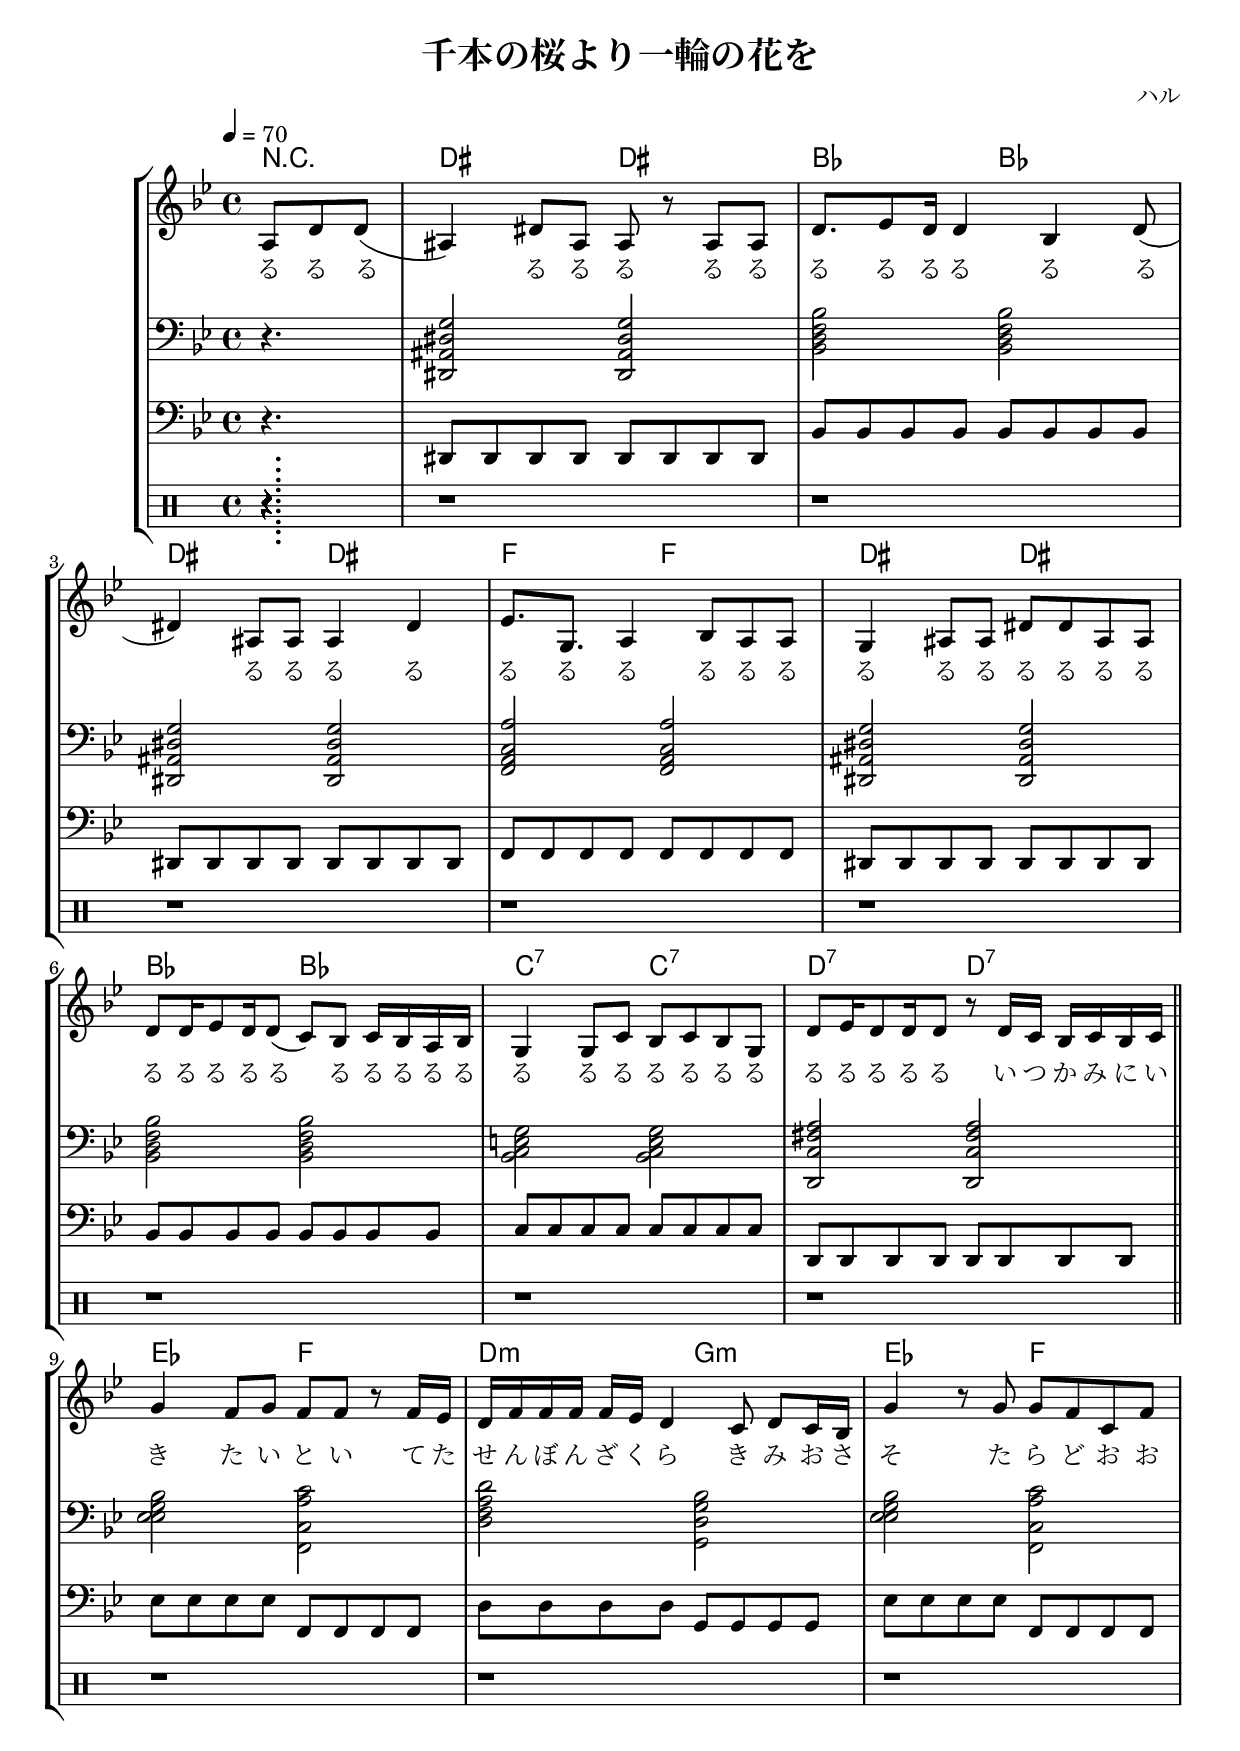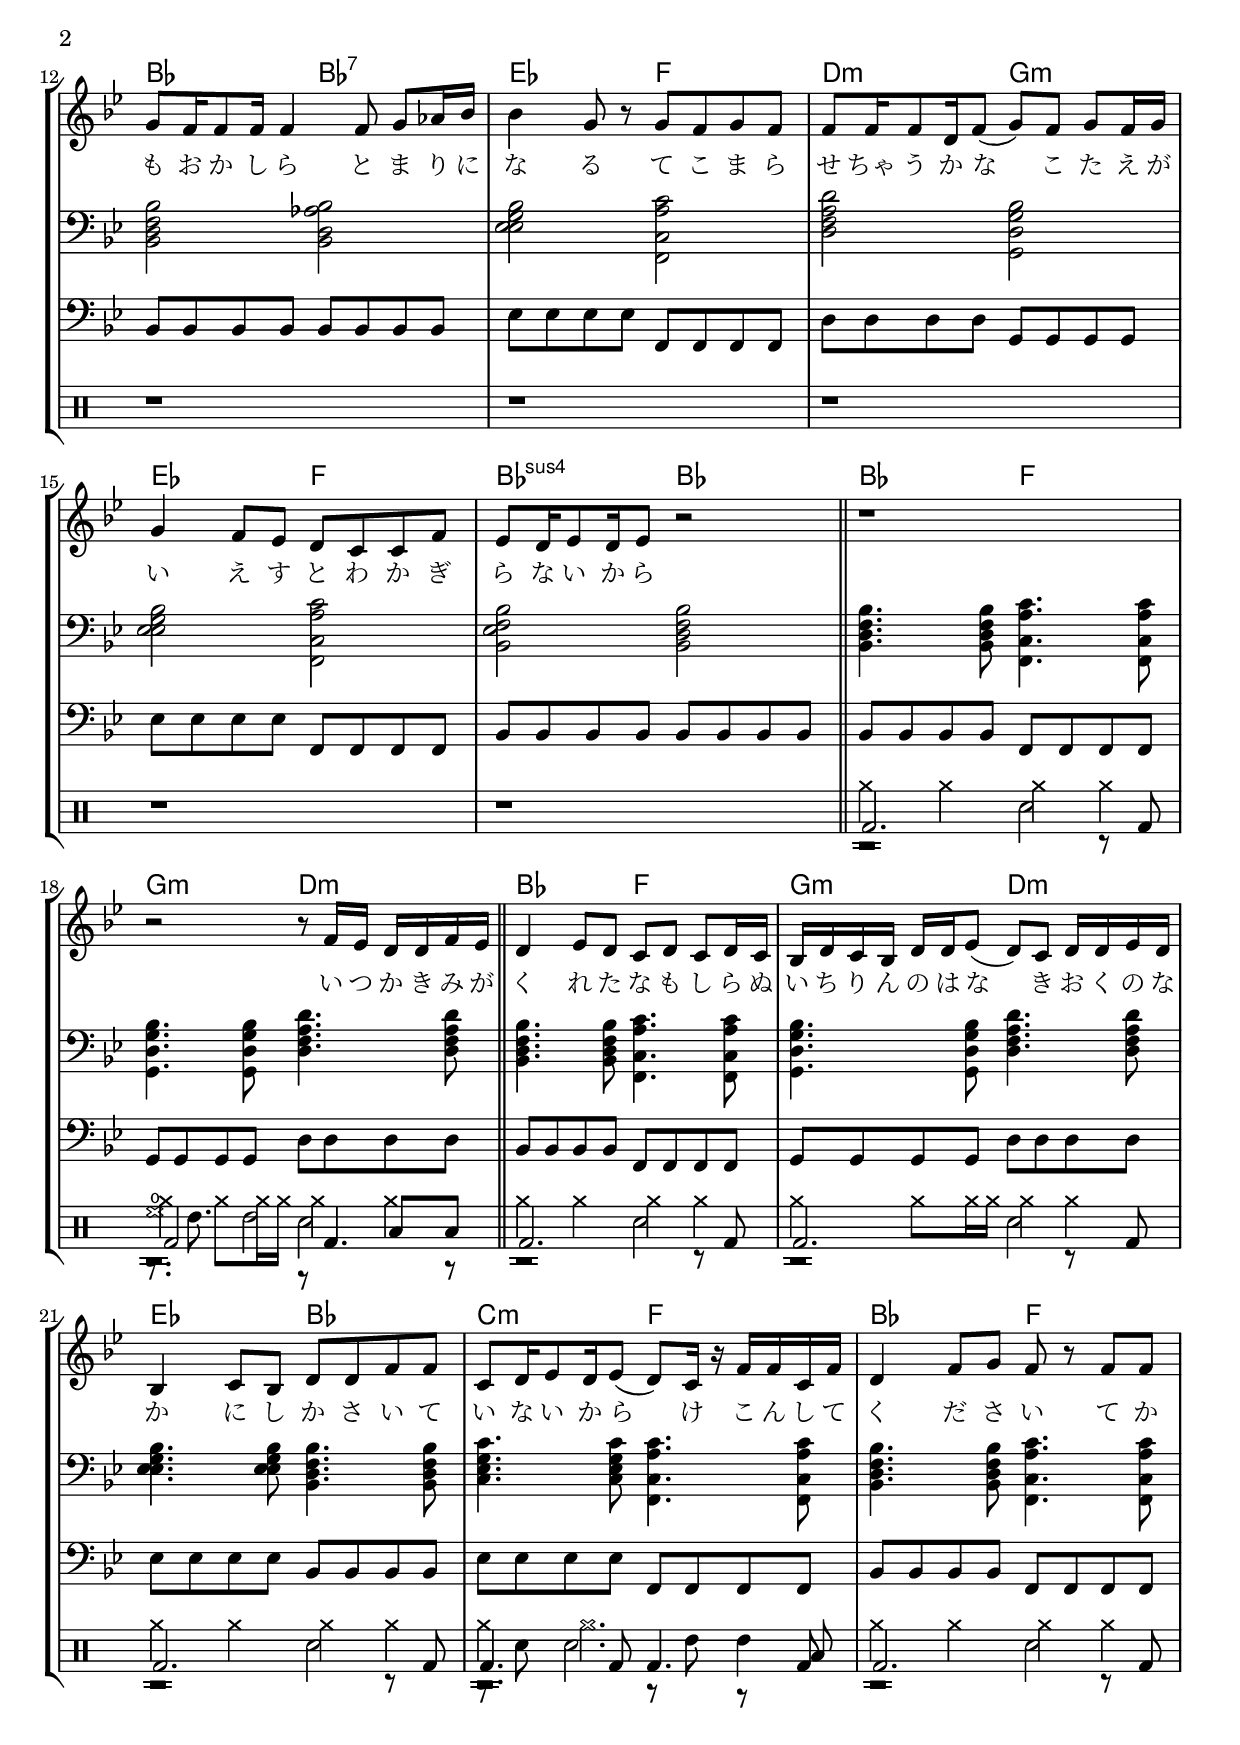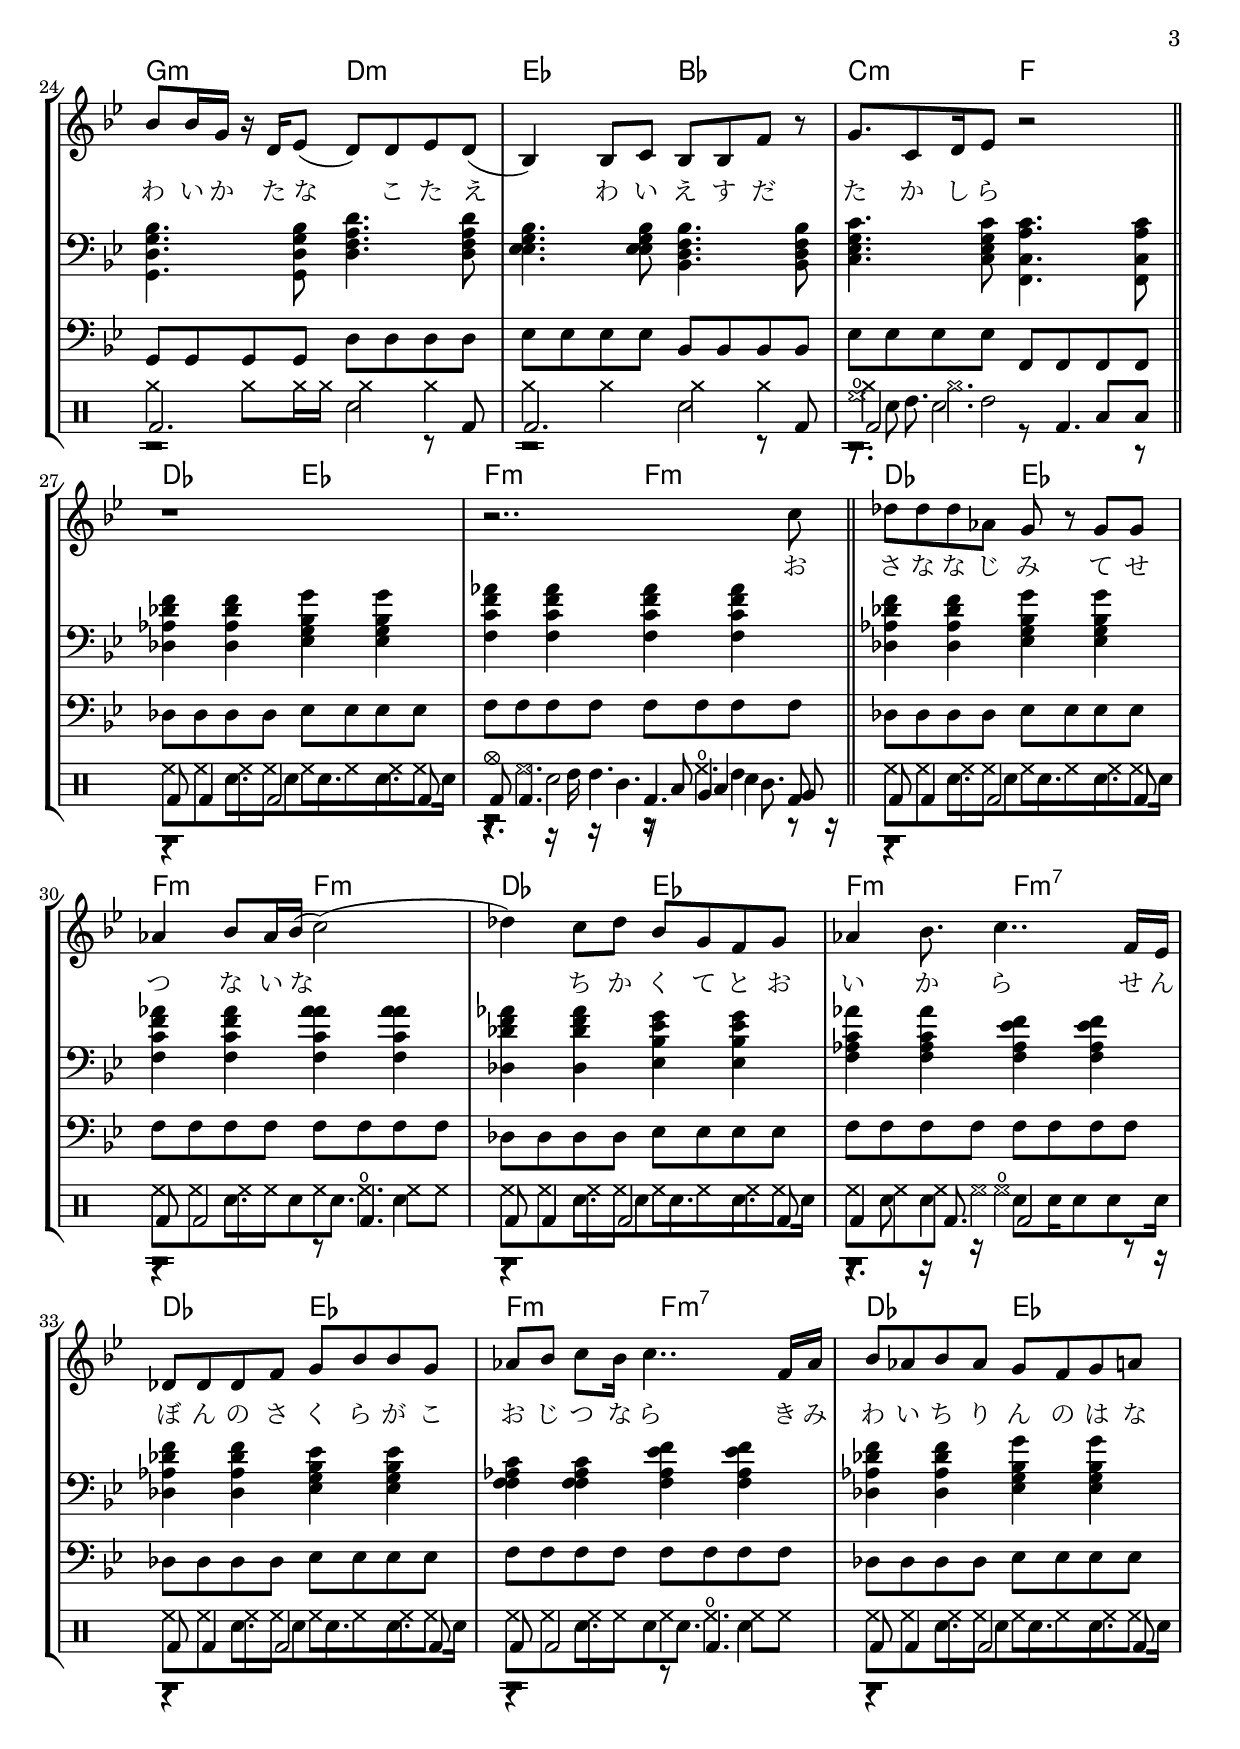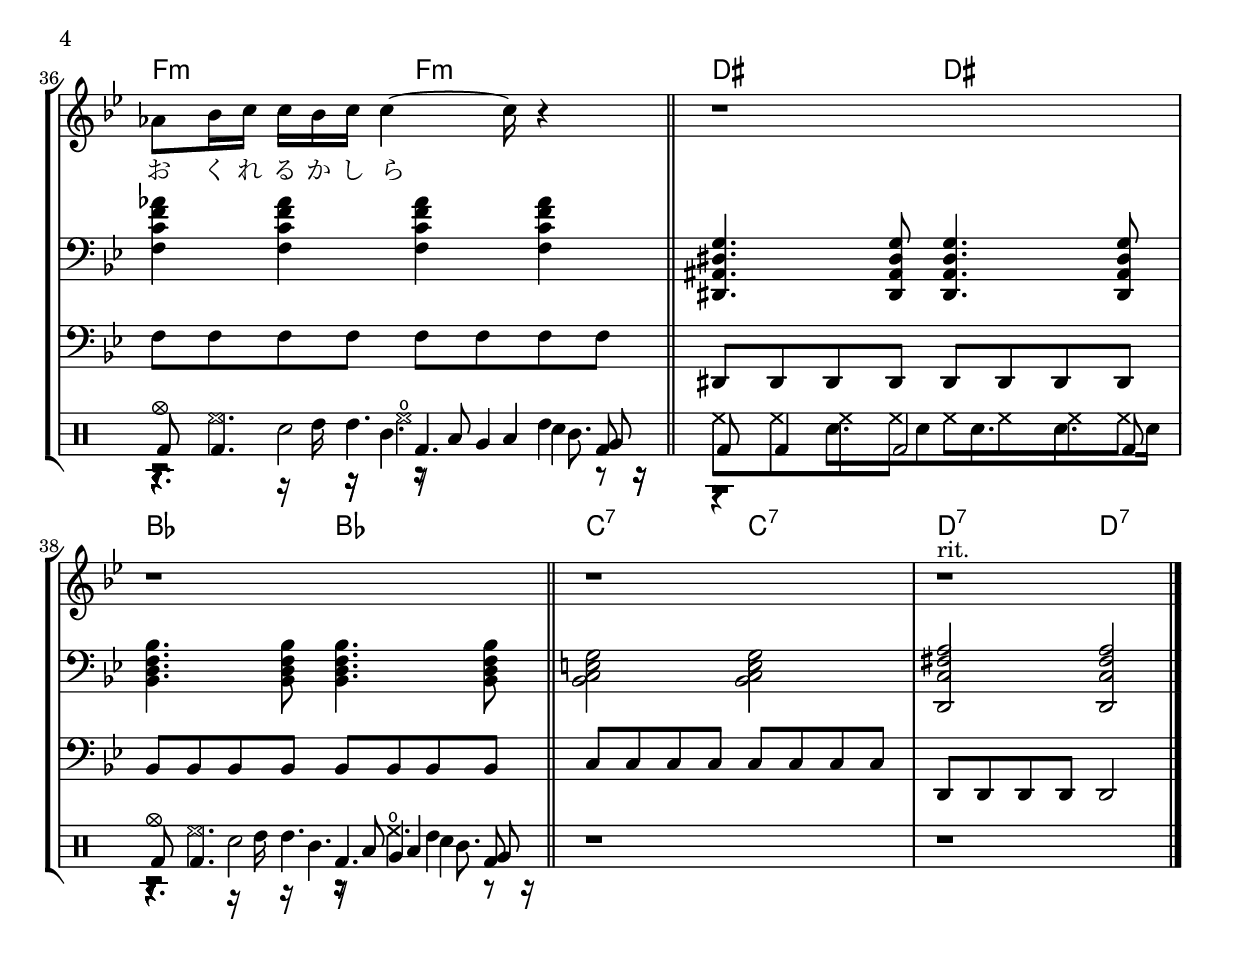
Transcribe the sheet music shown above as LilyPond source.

\version "2.12.1"

\header {
	title = \markup {千本の桜より一輪の花を}
	composer = \markup \center-column {ハル}
}

harmony = \chordmode {
		r4.dis2 dis bes bes dis dis f f dis dis bes bes c:7 c:7 d:7 d:7 

	es f d:m g:m es f bes bes:7 es f d:m g:m es f bes:sus4 bes 

	bes f g:m d:m 

	bes f g:m d:m es bes c:m f bes f g:m d:m es bes c:m f 

	des es f:m f:m 

	des es f:m f:m des es f:m f:min7 des es f:m f:min7 des es f:m f:m 

	dis dis bes bes 

	c:7 c:7 d:7 d:7 
}

melody = {
	\set Staff.midiInstrument = #"Electric Bass (pick)"
	\partial 8*3
		\key bes \major
	\tempo 4 = 70
a8  d'8  d'8 
	(ais4)  dis'8  ais8  ais8  r8  ais8  ais8 
	d'8.  es'8  d'16  d'4  bes4  d'8 
	(dis'4)  ais8  ais8  ais4  dis'4 
	es'8.  g8.  a4  bes8  a8  a8 
	g4  ais8  ais8  dis'8  dis'8  ais8  ais8 
	d'8  d'16  es'8  d'16  d'8  (c'8)  bes8  c'16  bes16  a16  bes16 
	g4  g8  c'8  bes8  c'8  bes8  g8 
	d'8  es'16  d'8  d'16  d'8  	r8 	\set Staff.midiInstrument = #"fss0.34"
	d'16  c'16  bes16  c'16  bes16  c'16 
	g'4  f'8  g'8  f'8  f'8  r8  f'16  es'16 
	d'16  f'16  f'16  f'16  f'16  es'16  d'4  c'8  d'8  c'16  bes16 
	g'4  r8  g'8  g'8  f'8  c'8  f'8 
	g'8  f'16  f'8  f'16  f'4  f'8  g'8  as'16  bes'16 
	bes'4  g'8  r8  g'8  f'8  g'8  f'8 
	f'8  f'16  f'8  d'16  f'8  (g'8)  f'8  g'8  f'16  g'16 
	g'4  f'8  es'8  d'8  c'8  c'8  f'8 
	es'8  d'16  es'8  d'16  es'8  	r2 	r1 | r2 r8 
	\set Staff.midiInstrument = #"fss0.31"
	f'16  es'16  d'16  d'16  f'16  es'16 
	d'4  es'8  d'8  c'8  d'8  c'8  d'16  c'16 
	bes16  d'16  c'16  bes16  d'16  d'16  es'8  (d'8)  c'8  d'16  d'16  es'16  d'16 
	bes4  c'8  bes8  d'8  d'8  f'8  f'8 
	c'8  d'16  es'8  d'16  es'8  (d'8)  c'16  r16  f'16  f'16  c'16  f'16 
	d'4  f'8  g'8  f'8  r8  f'8  f'8 
	bes'8  bes'16  g'16  r16  d'16  es'8  (d'8)  d'8  es'8  d'8 
	(bes4)  bes8  c'8  bes8  bes8  f'8  r8 
	g'8.  c'8  d'16  es'8  	r2 	r1 | r2.. 
	\set Staff.midiInstrument = #"fss0.32"
	c''8 
	des''8  des''8  des''8  as'8  g'8  r8  g'8  g'8 
	as'4  bes'8  as'16  bes'16  (c''2) 
	(des''4)  c''8  des''8  bes'8  g'8  f'8  g'8 
	as'4  bes'8.  c''4..  f'16  es'16 
	des'8  des'8  des'8  f'8  g'8  bes'8  bes'8  g'8 
	as'8  bes'8  c''8  bes'16  c''4..  f'16  as'16 
	bes'8  as'8  bes'8  as'8  g'8  f'8  g'8  a'8 
	as'8  bes'16  c''16  c''16  bes'16  c''16  c''4~c''16  	r4 	r1 | r1   
	r1 | r1^"rit." \bar "|."
}

words = \lyricmode {
	る  る  る  る  る  る  る  る  る  る  る  る  る  る  る  る  る  る  る  る  る  る  る  る  る  る  る  る  る  る  る  る  る  る  る  る  る  る  る  る  る  る  る  る  る  る  る  る  る  る  る  る  る  
	い  つ  か  み  に  い  き  た  い  と  い  て  た  せ  ん  ぼ  ん  ざ  く  ら  き  み  お  さ  そ  た  ら  ど  お  お  も  お  か  し  ら  と  ま  り  に  な  る  て  こ  ま  ら  せ  ちゃ  う  か  な  こ  た  え  が  い  え  す  と  わ  か  ぎ  ら  な  い  か  ら  
	
	い  つ  か  き  み  が  く  れ  た  な  も  し  ら  ぬ  い  ち  り  ん  の  は  な  き  お  く  の  な  か  に  し  か  さ  い  て  い  な  い  か  ら  け  こ  ん  し  て  く  だ  さ  い  て  か  わ  い  か  た  な  こ  た  え  わ  い  え  す  だ  た  か  し  ら  
	
	お  さ  な  な  じ  み  て  せ  つ  な  い  な  ち  か  く  て  と  お  い  か  ら  せ  ん  ぼ  ん  の  さ  く  ら  が  こ  お  じ  つ  な  ら  き  み  わ  い  ち  り  ん  の  は  な  お  く  れ  る  か  し  ら  
	
	
}

tempochange = {
	\tempo 4 = 70
	r1 | r1 | r1 | r1 | r1 | r1 | r1 | r1 \bar "||"
	\tempo 4 = 70
	r1 | r1 | r1 | r1 | r1 | r1 | r1 | r1 \bar "||"
	\tempo 4 = 70
	r1 | r1 \bar "||"
	\tempo 4 = 70
	r1 | r1 | r1 | r1 | r1 | r1 | r1 | r1 \bar "||"
	\tempo 4 = 70
	r1 | r1 \bar "||"
	\tempo 4 = 70
	r1 | r1 | r1 | r1 | r1 | r1 | r1 | r1 \bar "||"
	\tempo 4 = 70
	r1 | r1 \bar "||"
	\tempo 4 = 70
	r1 | \tempo 4 = 52 r2 \tempo 4 = 46 r2 \bar "|."
}

mainacc = {
	\clef bass
	\set Staff.midiInstrument = #"Electric Guitar (clean)"
	\key bes \major
	\tempo 4 = 70
	\partial 8*3
	r4.	<dis, ais, dis g>2
	<dis, ais, dis g>2
	<bes, d f bes>2
	<bes, d f bes>2
	<dis, ais, dis g>2
	<dis, ais, dis g>2
	<f, a, c a>2
	<f, a, c a>2
	<dis, ais, dis g>2
	<dis, ais, dis g>2
	<bes, d f bes>2
	<bes, d f bes>2
	<c bes, e g>2
	<c bes, e g>2
	<d, c fis a>2
	<d, c fis a>2
	\bar "||"

	\set Staff.midiInstrument = #"Electric Guitar (clean)"
	<es es g bes>2
	<f, c a c'>2
	<d f a d'>2
	<g, d g bes>2
	<es es g bes>2
	<f, c a c'>2
	<bes, d f bes>2
	<bes, d as bes>2
	<es es g bes>2
	<f, c a c'>2
	<d f a d'>2
	<g, d g bes>2
	<es es g bes>2
	<f, c a c'>2
	<bes, es f bes>2
	<bes, d f bes>2
	\bar "||"

	\set Staff.midiInstrument = #"Electric Guitar (clean)"
	<bes, d f bes>4. <bes, d f bes>8
	<f, c a c'>4. <f, c a c'>8
	<g, d g bes>4. <g, d g bes>8
	<d f a d'>4. <d f a d'>8
	\bar "||"

	\set Staff.midiInstrument = #"Electric Guitar (clean)"
	<bes, d f bes>4. <bes, d f bes>8
	<f, c a c'>4. <f, c a c'>8
	<g, d g bes>4. <g, d g bes>8
	<d f a d'>4. <d f a d'>8
	<es es g bes>4. <es es g bes>8
	<bes, d f bes>4. <bes, d f bes>8
	<es c g c'>4. <es c g c'>8
	<f, c a c'>4. <f, c a c'>8
	<bes, d f bes>4. <bes, d f bes>8
	<f, c a c'>4. <f, c a c'>8
	<g, d g bes>4. <g, d g bes>8
	<d f a d'>4. <d f a d'>8
	<es es g bes>4. <es es g bes>8
	<bes, d f bes>4. <bes, d f bes>8
	<es c g c'>4. <es c g c'>8
	<f, c a c'>4. <f, c a c'>8
	\bar "||"

	\set Staff.midiInstrument = #"Electric Guitar (clean)"
	<des as des' f'>4 <des as des' f'>4
	<es g bes g'>4 <es g bes g'>4
	<f c' f' as'>4 <f c' f' as'>4
	<f c' f' as'>4 <f c' f' as'>4
	\bar "||"

	\set Staff.midiInstrument = #"Electric Guitar (clean)"
	<des as des' f'>4 <des as des' f'>4
	<es g bes g'>4 <es g bes g'>4
	<f c' f' as'>4 <f c' f' as'>4
	<f c' as' as'>4 <f c' as' as'>4
	<des des' f' as'>4 <des des' f' as'>4
	<es bes es' g'>4 <es bes es' g'>4
	<f as c' as'>4 <f as c' as'>4
	<f as es' f'>4 <f as es' f'>4
	<des as des' f'>4 <des as des' f'>4
	<es g bes es'>4 <es g bes es'>4
	<f f as c'>4 <f f as c'>4
	<f as es' f'>4 <f as es' f'>4
	<des as des' f'>4 <des as des' f'>4
	<es g bes g'>4 <es g bes g'>4
	<f c' f' as'>4 <f c' f' as'>4
	<f c' f' as'>4 <f c' f' as'>4
	\bar "||"

	\set Staff.midiInstrument = #"Electric Guitar (clean)"
	<dis, ais, dis g>4. <dis, ais, dis g>8
	<dis, ais, dis g>4. <dis, ais, dis g>8
	<bes, d f bes>4. <bes, d f bes>8
	<bes, d f bes>4. <bes, d f bes>8
	\bar "||"

	\set Staff.midiInstrument = #"Electric Guitar (clean)"
	<c bes, e g>2
	<c bes, e g>2
	<d, c fis a>2
	<d, c fis a>2
	\bar "|."
}

subacc = {
	\clef bass
	\set Staff.midiInstrument = #"Electric Bass (finger)"
	\key bes \major
	\tempo 4 = 70
	\partial 8*3
	r4.	dis,8 dis,8 dis,8 dis,8
	dis,8 dis,8 dis,8 dis,8
	bes,8 bes,8 bes,8 bes,8
	bes,8 bes,8 bes,8 bes,8
	dis,8 dis,8 dis,8 dis,8
	dis,8 dis,8 dis,8 dis,8
	f,8 f,8 f,8 f,8
	f,8 f,8 f,8 f,8
	dis,8 dis,8 dis,8 dis,8
	dis,8 dis,8 dis,8 dis,8
	bes,8 bes,8 bes,8 bes,8
	bes,8 bes,8 bes,8 bes,8
	c8 c8 c8 c8
	c8 c8 c8 c8
	d,8 d,8 d,8 d,8
	d,8 d,8 d,8 d,8
	\bar "||"

	\set Staff.midiInstrument = #"Electric Bass (pick)"
	es8 es8 es8 es8
	f,8 f,8 f,8 f,8
	d8 d8 d8 d8
	g,8 g,8 g,8 g,8
	es8 es8 es8 es8
	f,8 f,8 f,8 f,8
	bes,8 bes,8 bes,8 bes,8
	bes,8 bes,8 bes,8 bes,8
	es8 es8 es8 es8
	f,8 f,8 f,8 f,8
	d8 d8 d8 d8
	g,8 g,8 g,8 g,8
	es8 es8 es8 es8
	f,8 f,8 f,8 f,8
	bes,8 bes,8 bes,8 bes,8
	bes,8 bes,8 bes,8 bes,8
	\bar "||"

	\set Staff.midiInstrument = #"Electric Bass (finger)"
	bes,8 bes,8 bes,8 bes,8
	f,8 f,8 f,8 f,8
	g,8 g,8 g,8 g,8
	d8 d8 d8 d8
	\bar "||"

	\set Staff.midiInstrument = #"Electric Bass (finger)"
	bes,8 bes,8 bes,8 bes,8
	f,8 f,8 f,8 f,8
	g,8 g,8 g,8 g,8
	d8 d8 d8 d8
	es8 es8 es8 es8
	bes,8 bes,8 bes,8 bes,8
	es8 es8 es8 es8
	f,8 f,8 f,8 f,8
	bes,8 bes,8 bes,8 bes,8
	f,8 f,8 f,8 f,8
	g,8 g,8 g,8 g,8
	d8 d8 d8 d8
	es8 es8 es8 es8
	bes,8 bes,8 bes,8 bes,8
	es8 es8 es8 es8
	f,8 f,8 f,8 f,8
	\bar "||"

	\set Staff.midiInstrument = #"Electric Bass (finger)"
	des8 des8 des8 des8
	es8 es8 es8 es8
	f8 f8 f8 f8
	f8 f8 f8 f8
	\bar "||"

	\set Staff.midiInstrument = #"Electric Bass (finger)"
	des8 des8 des8 des8
	es8 es8 es8 es8
	f8 f8 f8 f8
	f8 f8 f8 f8
	des8 des8 des8 des8
	es8 es8 es8 es8
	f8 f8 f8 f8
	f8 f8 f8 f8
	des8 des8 des8 des8
	es8 es8 es8 es8
	f8 f8 f8 f8
	f8 f8 f8 f8
	des8 des8 des8 des8
	es8 es8 es8 es8
	f8 f8 f8 f8
	f8 f8 f8 f8
	\bar "||"

	\set Staff.midiInstrument = #"Electric Bass (finger)"
	dis,8 dis,8 dis,8 dis,8
	dis,8 dis,8 dis,8 dis,8
	bes,8 bes,8 bes,8 bes,8
	bes,8 bes,8 bes,8 bes,8
	\bar "||"

	\set Staff.midiInstrument = #"Electric Bass (finger)"
	c8 c8 c8 c8
	c8 c8 c8 c8
	d,8 d,8 d,8 d,8
	d,2
	\bar "|."
}

percA = {
	\drummode {
	\partial 8*3
	r4.	r1 |r1 |r1 |r1 |r1 |r1 |r1 |r1 \bar "||"
	r1 |r1 |r1 |r1 |r1 |r1 |r1 |r1 \bar "||"
	cymr4 cymr4 cymr4 cymr4  |cymr4 cymr8 cymr16 cymr16 cymr4 cymr4  \bar "||"
	cymr4 cymr4 cymr4 cymr4  |cymr4 cymr8 cymr16 cymr16 cymr4 cymr4  |cymr4 cymr4 cymr4 cymr4  |cymr4 cymr2.  |cymr4 cymr4 cymr4 cymr4  |cymr4 cymr8 cymr16 cymr16 cymr4 cymr4  |cymr4 cymr4 cymr4 cymr4  |cymr4 cymr2.  \bar "||"
	hh8 hh8 hh8 hh8 hh8 hh8 hh8 hh8  |r8 hh2. r8  \bar "||"
	hh8 hh8 hh8 hh8 hh8 hh8 hh8 hh8  |hh8 hh8 hh8 hh8 hh4 hh8 hh8  |hh8 hh8 hh8 hh8 hh8 hh8 hh8 hh8  |hh8 hh8 hh8 hh2 r8  |hh8 hh8 hh8 hh8 hh8 hh8 hh8 hh8  |hh8 hh8 hh8 hh8 hh4 hh8 hh8  |hh8 hh8 hh8 hh8 hh8 hh8 hh8 hh8  |r8 hh2. r8  \bar "||"
	hh8 hh8 hh8 hh8 hh8 hh8 hh8 hh8  |r8 hh2. r8  \bar "||"
	r1 |r1 \bar "|."
	}
}

percB = {
	\drummode {
	\partial 8*3
	r4.	r1 |r1 |r1 |r1 |r1 |r1 |r1 |r1 \bar "||"
	r1 |r1 |r1 |r1 |r1 |r1 |r1 |r1 \bar "||"
	r2 sn2  |r2 sn2  \bar "||"
	r2 sn2  |r2 sn2  |r2 sn2  |r8 sn8 sn2.  |r2 sn2  |r2 sn2  |r2 sn2  |r8 sn8 sn2.  \bar "||"
	r4 sn8. sn8 sn8. sn8. sn16  |r4 sn2 sn4  \bar "||"
	r4 sn8. sn8 sn8. sn8. sn16  |r4 sn8. sn8 sn8. sn4  |r4 sn8. sn8 sn8. sn8. sn16  |r8 sn8 sn4 sn8 sn16 sn8 sn8 sn16  |r4 sn8. sn8 sn8. sn8. sn16  |r4 sn8. sn8 sn8. sn4  |r4 sn8. sn8 sn8. sn8. sn16  |r4 sn2 sn4  \bar "||"
	r4 sn8. sn8 sn8. sn8. sn16  |r4 sn2 sn4  \bar "||"
	r1 |r1 \bar "|."
	}
}

percC = {
	\drummode {
	\partial 8*3
	r4.	r1 |r1 |r1 |r1 |r1 |r1 |r1 |r1 \bar "||"
	r1 |r1 |r1 |r1 |r1 |r1 |r1 |r1 \bar "||"
	bd2. r8 bd8  |bd2 r8 bd4.  \bar "||"
	bd2. r8 bd8  |bd2. r8 bd8  |bd2. r8 bd8  |bd4. bd8 bd4. bd8  |bd2. r8 bd8  |bd2. r8 bd8  |bd2. r8 bd8  |bd2 r8 bd4.  \bar "||"
	bd8 bd4 bd2 bd8  |bd8 bd4. bd4. bd8  \bar "||"
	bd8 bd4 bd2 bd8  |bd8 bd2 bd4.  |bd8 bd4 bd2 bd8  |bd4 r16 bd8. bd2  |bd8 bd4 bd2 bd8  |bd8 bd2 bd4.  |bd8 bd4 bd2 bd8  |bd8 bd4. bd4. bd8  \bar "||"
	bd8 bd4 bd2 bd8  |bd8 bd4. bd4. bd8  \bar "||"
	r1 |r1 \bar "|."
	}
}

percD = {
	\drummode {
	\partial 8*3
	r4.	r1 |r1 |r1 |r1 |r1 |r1 |r1 |r1 \bar "||"
	r1 |r1 |r1 |r1 |r1 |r1 |r1 |r1 \bar "||"
	r1 |r8. tommh8. tommh2 r8  \bar "||"
	r1 |r1 |r1 |r2 r8 tommh8 tommh4  |r1 |r1 |r1 |r8. tommh8. tommh2 r8  \bar "||"
	r1  |r2 r8 hho4.  \bar "||"
	r1  |r2 r8 hho4.  |r1  |r4. r16 hho2 r16  |r1  |r2 r8 hho4.  |r1  |r4. r16 hho2 r16  \bar "||"
	r1  |r2 r8 hho4.  \bar "||"
	r1 |r1 \bar "|."
	}
}

percE = {
	\drummode {
	\partial 8*3
	r4.	r1 |r1 |r1 |r1 |r1 |r1 |r1 |r1 \bar "||"
	r1 |r1 |r1 |r1 |r1 |r1 |r1 |r1 \bar "||"
	r1 |r2. toml8 toml8  \bar "||"
	r1 |r1 |r1 |r2. r8 toml8  |r1 |r1 |r1 |r2. toml8 toml8  \bar "||"
	r1 |cymc1  \bar "||"
	r1 |r1 |r1 |r1 |r1 |r1 |r1 |cymc1  \bar "||"
	r1 |cymc1  \bar "||"
	r1 |r1 \bar "|."
	}
}

percF = {
	\drummode {
	\partial 8*3
	r4.	r1 | r1 | r1 | r1 | r1 | r1 | r1 | r1 \bar "||"
	r1 | r1 | r1 | r1 | r1 | r1 | r1 | r1 \bar "||"
	r1 |hho1  \bar "||"
	r1 |r1 |r1 |r1 |r1 |r1 |r1 |hho1  \bar "||"
	r1 |r4 r16 tommh16 tommh4. tommh4  \bar "||"
	r1 |r1 |r1 |r1 |r1 |r1 |r1 |r4 r16 tommh16 tommh4. tommh4  \bar "||"
	r1 |r4 r16 tommh16 tommh4. tommh4  \bar "||"
	r1 | r1 \bar "|."
	}
}

percG = {
	\drummode {
	\partial 8*3
	r4.	r1 | r1 | r1 | r1 | r1 | r1 | r1 | r1 \bar "||"
	r1 | r1 | r1 | r1 | r1 | r1 | r1 | r1 \bar "||"
	r1 | r1 \bar "||"
	r1 | r1 | r1 | r1 | r1 | r1 | r1 | r1 \bar "||"
	r1 |r4. r16 tomml4. tomml8.  \bar "||"
	r1 |r1 |r1 |r1 |r1 |r1 |r1 |r4. r16 tomml4. tomml8.  \bar "||"
	r1 |r4. r16 tomml4. tomml8.  \bar "||"
	r1 | r1 \bar "|."
	}
}

percH = {
	\drummode {
	\partial 8*3
	r4.	r1 | r1 | r1 | r1 | r1 | r1 | r1 | r1 \bar "||"
	r1 | r1 | r1 | r1 | r1 | r1 | r1 | r1 \bar "||"
	r1 | r1 \bar "||"
	r1 | r1 | r1 | r1 | r1 | r1 | r1 | r1 \bar "||"
	r1 |r2 r16 toml8 toml4 r16  \bar "||"
	r1 |r1 |r1 |r1 |r1 |r1 |r1 |r2 r16 toml8 toml4 r16  \bar "||"
	r1 |r2 r16 toml8 toml4 r16  \bar "||"
	r1 | r1 \bar "|."
	}
}

percI = {
	\drummode {
	\partial 8*3
	r4.	r1 | r1 | r1 | r1 | r1 | r1 | r1 | r1 \bar "||"
	r1 | r1 | r1 | r1 | r1 | r1 | r1 | r1 \bar "||"
	r1 | r1 \bar "||"
	r1 | r1 | r1 | r1 | r1 | r1 | r1 | r1 \bar "||"
	r1 |r2 r8 tomfh4 tomfh8  \bar "||"
	r1 |r1 |r1 |r1 |r1 |r1 |r1 |r2 r8 tomfh4 tomfh8  \bar "||"
	r1 |r2 r8 tomfh4 tomfh8  \bar "||"
	r1 | r1 \bar "|."
	}
}

\score {
	<<
		\new StaffGroup <<
			\new ChordNames {\harmony}
			\new Voice = "melody" {\melody}
			\new Lyrics \lyricsto "melody" \words
			\new Staff = "mainacc" {\mainacc}
			\new Staff = "subacc" {\subacc}
			\new DrumStaff <<
				\new DrumVoice {\percA}
				\new DrumVoice {\percB}
				\new DrumVoice {\percC}
				\new DrumVoice {\percD}
				\new DrumVoice {\percE}
				\new DrumVoice {\percF}
				\new DrumVoice {\percG}
				\new DrumVoice {\percH}
				\new DrumVoice {\percI}
			>>
		>>
	>>
	\layout { }
}
